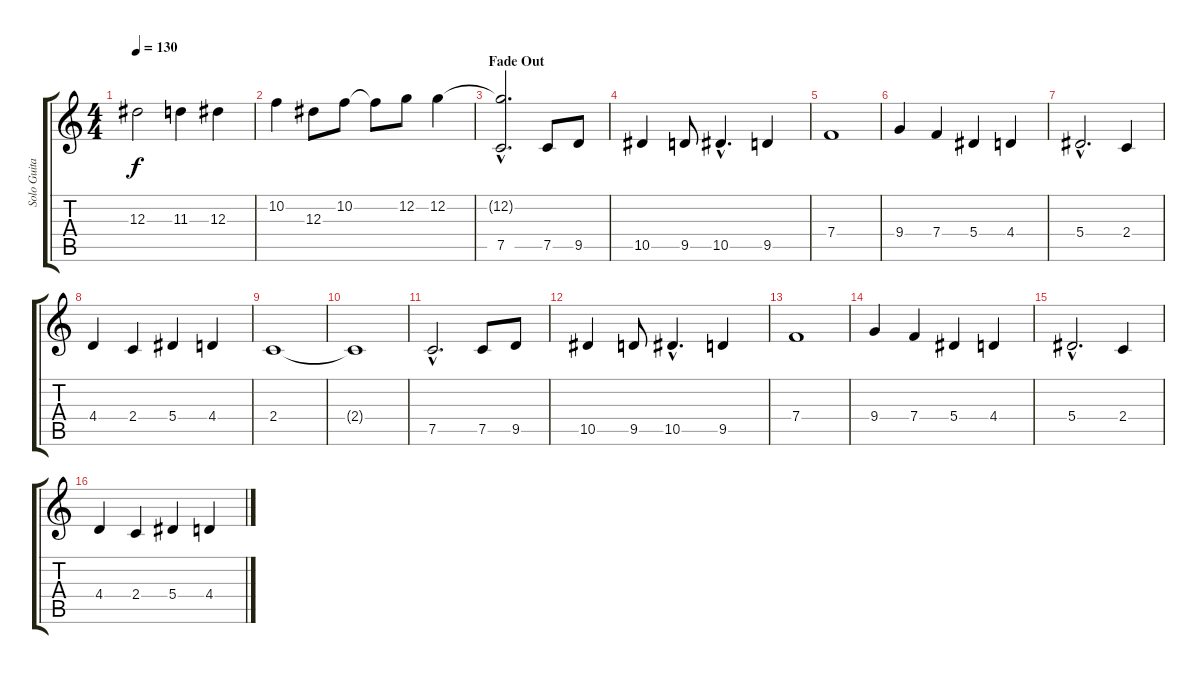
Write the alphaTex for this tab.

\track ("Solo Guitar" "Solo Guita") {instrument distortionguitar}
\staff {score tabs}
\tuning (C4 G3 Eb3 Bb2 F2 C2) {hide}
\ts (4 4)
\tempo 130
\clef g2
\ks c
12.3.2{dy f} 11.3.4 12.3.4 |
10.2.4 12.3.8 10.2.8 10.2{t}.8 12.2.8 12.2.4 |
\section ("" "Fade Out")
(12.2{hac t} 7.5{hac}).2{d} 7.5.8 9.5.8 |
10.5.4 9.5.8 10.5{hac}.4{d} 9.5.4 |
7.4.1 |
9.4.4 7.4.4 5.4.4 4.4.4 |
5.4{hac}.2{d} 2.4.4 |
4.4.4 2.4.4 5.4.4 4.4.4 |
2.4.1 |
2.4{t}.1 |
7.5{hac}.2{d} 7.5.8 9.5.8 |
10.5.4 9.5.8 10.5{hac}.4{d} 9.5.4 |
7.4.1 |
9.4.4 7.4.4 5.4.4 4.4.4 |
5.4{hac}.2{d} 2.4.4 |
4.4.4 2.4.4 5.4.4 4.4.4
